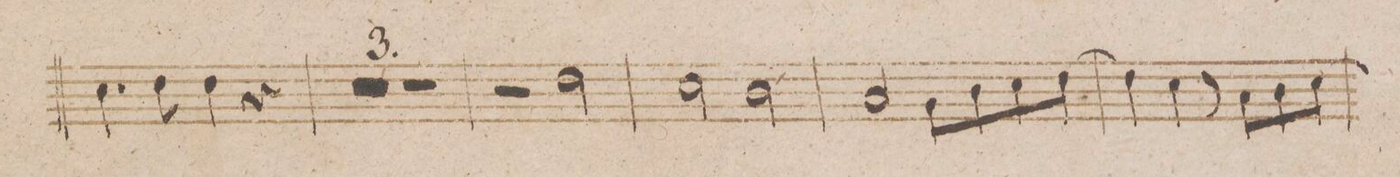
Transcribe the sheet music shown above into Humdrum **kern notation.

**kern	**dynam
*I"Clarinetto 2do in B.	*
*clefG2	*
*k[b-]	*
*met(c)	*
*M4/4	*
4.b-\	.
8cc\	.
4cc\	.
4r	.
=259	=259
0r	.
=260	=260
=261	=261
1r	.
=262	=262
2r	.
2cc\	.
=263	=263
2b-\	.
2a\	.
=264	=264
2g/	.
8f\L	.
8a\	.
8b-\	.
[8cc\J	.
=265	=265
4cc\]	.
4b-\	.
8r	.
8g\L	.
8a\	.
[8b-\J	.
=266	=266
*-	*-
